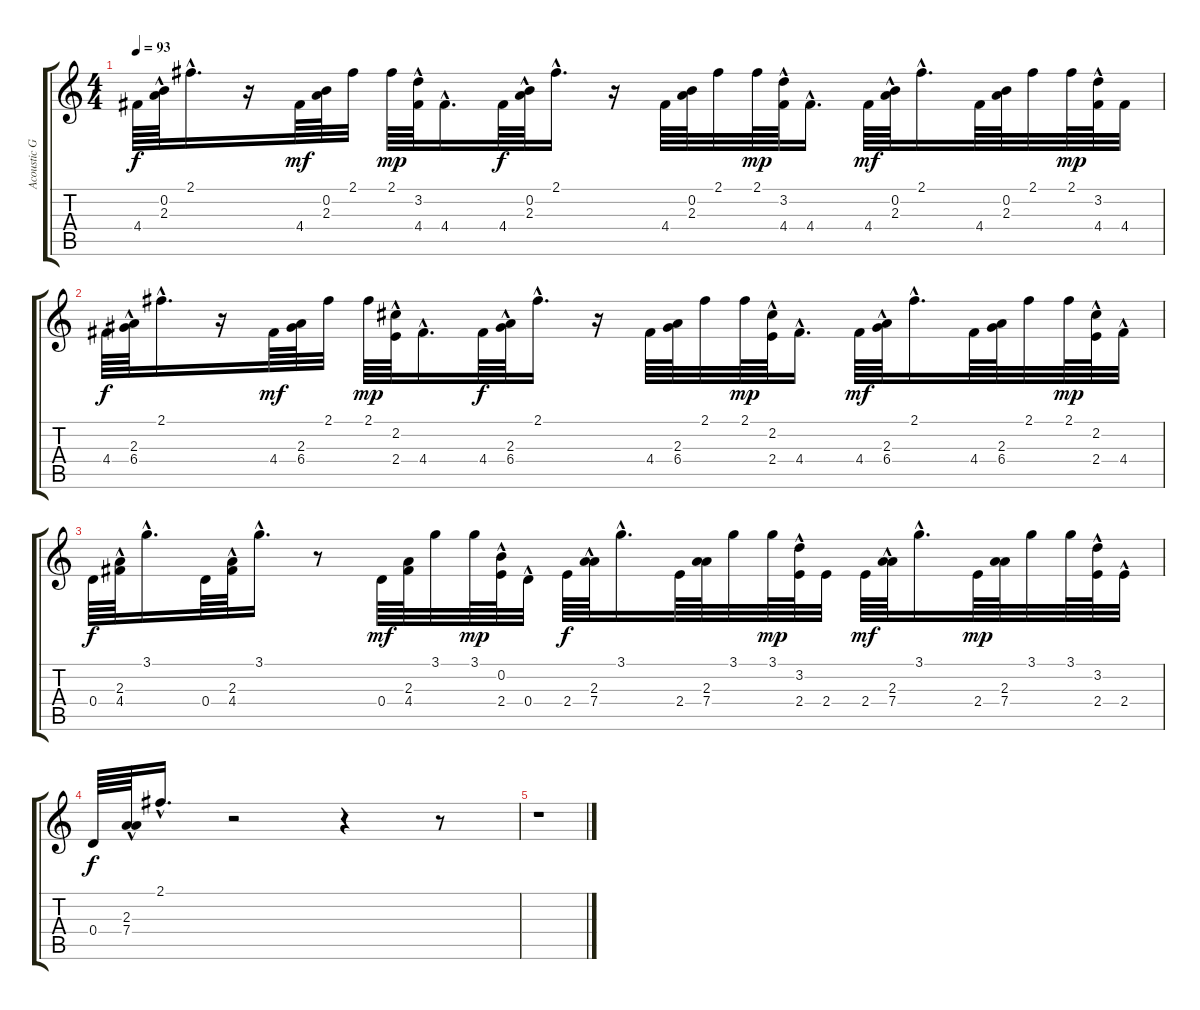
\track ("Acoustic Guitar" "Acoustic G") {instrument acousticguitarsteel}
\staff {score tabs}
\tuning (E4 B3 G3 D3 A2 E2) {hide}
\ts (4 4)
\tempo 93
\clef g2
\ks c
4.4.64{dy f} (0.2{hac} 2.3{hac}).64 2.1{hac}.16{d} r.16 4.4.64{dy mf} (0.2 2.3).64 2.1.32 2.1.64{dy mp} (3.2{hac} 4.4{hac}).64 4.4{hac}.16{d} 4.4.64{dy f} (0.2{hac} 2.3{hac}).64 2.1{hac}.16{d} r.16 4.4.64 (0.2 2.3).64 2.1.32 2.1.64{dy mp} (3.2{hac} 4.4{hac}).64 4.4{hac}.16{d} 4.4.64{dy mf} (0.2{hac} 2.3{hac}).64 2.1{hac}.16{d} 4.4.64 (0.2 2.3).64 2.1.32 2.1.64{dy mp} (3.2{hac} 4.4{hac}).64 4.4.32 |
4.4.64{dy f} (2.3{hac} 6.4{hac}).64 2.1{hac}.16{d} r.16 4.4.64{dy mf} (2.3 6.4).64 2.1.32 2.1.64{dy mp} (2.2{hac} 2.4{hac}).64 4.4{hac}.16{d} 4.4.64{dy f} (2.3{hac} 6.4{hac}).64 2.1{hac}.16{d} r.16 4.4.64 (2.3 6.4).64 2.1.32 2.1.64{dy mp} (2.2{hac} 2.4{hac}).64 4.4{hac}.16{d} 4.4.64{dy mf} (2.3{hac} 6.4{hac}).64 2.1{hac}.16{d} 4.4.64 (2.3 6.4).64 2.1.32 2.1.64{dy mp} (2.2{hac} 2.4{hac}).64 4.4{hac}.32 |
0.4.64{dy f} (2.3{hac} 4.4{hac}).64 3.1{hac}.16{d} 0.4.64 (2.3{hac} 4.4{hac}).64 3.1{hac}.16{d} r.8 0.4.64{dy mf} (2.3 4.4).64 3.1.32 3.1.64{dy mp} (0.2{hac} 2.4{hac}).64 0.4{hac}.32 2.4.64{dy f} (2.3{hac} 7.4{hac}).64 3.1{hac}.16{d} 2.4.64 (2.3 7.4).64 3.1.32 3.1.64{dy mp} (3.2{hac} 2.4{hac}).64 2.4.32 2.4.64{dy mf} (2.3{hac} 7.4{hac}).64 3.1{hac}.16{d} 2.4.64{dy mp} (2.3 7.4).64 3.1.32 3.1.64 (3.2{hac} 2.4{hac}).64 2.4{hac}.32 |
0.4.64{dy f} (2.3{hac} 7.4{hac}).64 2.1{hac}.16{d} r.2 r.4 r.8 |
r.1
